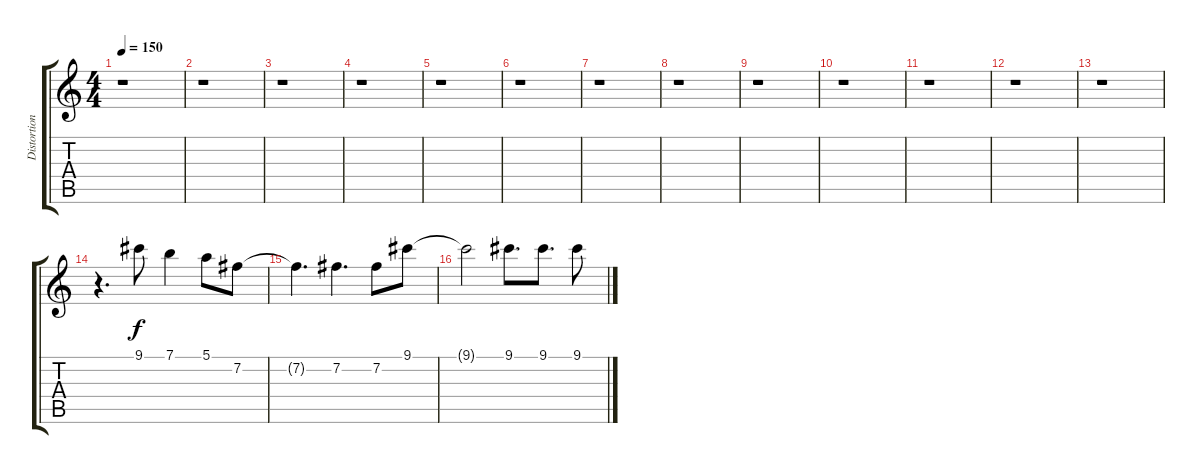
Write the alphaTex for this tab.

\track ("Distortion Guitar (harmony)" "Distortion") {instrument distortionguitar}
\staff {score tabs}
\tuning (E4 B3 G3 D3 A2 E2) {hide}
\ts (4 4)
\tempo 150
\clef g2
\ks c
r.1{dy f} |
r.1 |
r.1 |
r.1 |
r.1 |
r.1 |
r.1 |
r.1 |
r.1 |
r.1 |
r.1 |
r.1 |
r.1 |
r.4{d} 9.1.8 7.1.4 5.1.8 7.2.8 |
7.2{t}.4{d} 7.2.4{d} 7.2.8 9.1.8 |
9.1{t}.2 9.1.8{d} 9.1.8{d} 9.1.8
